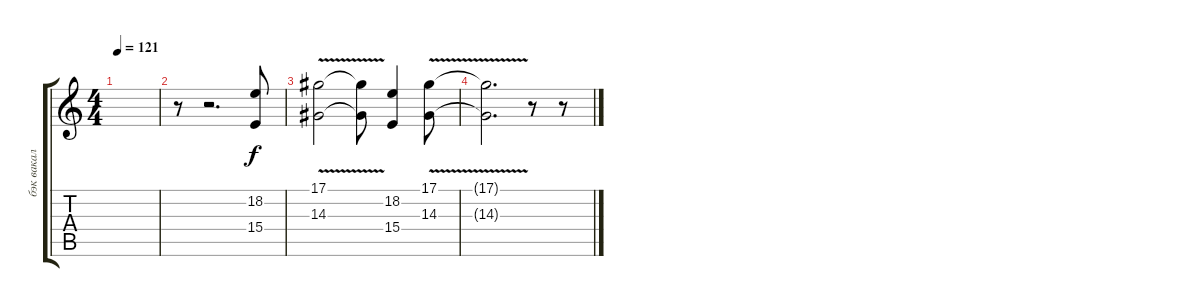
\track ("бэк вакал" "бэк вакал") {instrument lead6voice}
\staff {score tabs}
\tuning (Eb4 Bb3 Gb3 Db3 Ab2 Eb2) {hide}
\ts (4 4)
\tempo 121
\clef g2
\ks c
|
r.8 r.2{d} (18.2 15.4).8 |
(17.1{v} 14.3{v}).2 (17.1{t} 14.3{t}).8 (18.2 15.4).4 (17.1{v} 14.3).8 |
(17.1{t} 14.3{t}).2{d} r.8 r.8
